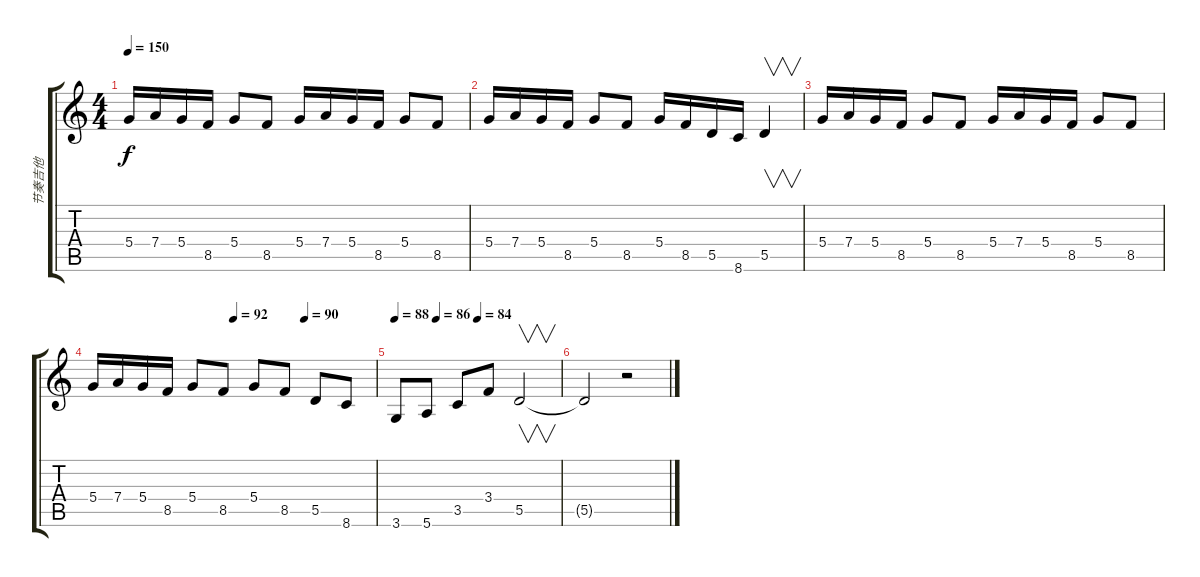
\track ("节奏吉他" "节奏吉他") {instrument overdrivenguitar}
\staff {score tabs}
\tuning (E4 B3 G3 D3 A2 E2) {hide}
\ts (4 4)
\tempo 150
\clef g2
\ks c
5.4.16{dy f} 7.4.16 5.4.16 8.5.16 5.4.8 8.5.8 5.4.16 7.4.16 5.4.16 8.5.16 5.4.8 8.5.8 |
5.4.16 7.4.16 5.4.16 8.5.16 5.4.8 8.5.8 5.4.16 8.5.16 5.5.16 8.6.16 5.5.4{v} |
5.4.16 7.4.16 5.4.16 8.5.16 5.4.8 8.5.8 5.4.16 7.4.16 5.4.16 8.5.16 5.4.8 8.5.8 |
\tempo (92 0.5)
\tempo (90 0.75)
5.4.16 7.4.16 5.4.16 8.5.16 5.4.8 8.5.8 5.4.8 8.5.8 5.5.8 8.6.8 |
\tempo 88
\tempo (86 0.25)
\tempo (84 0.5)
3.6.8 5.6.8 3.5.8 3.4.8 5.5.2{v} |
5.5{t}.2 r.2
